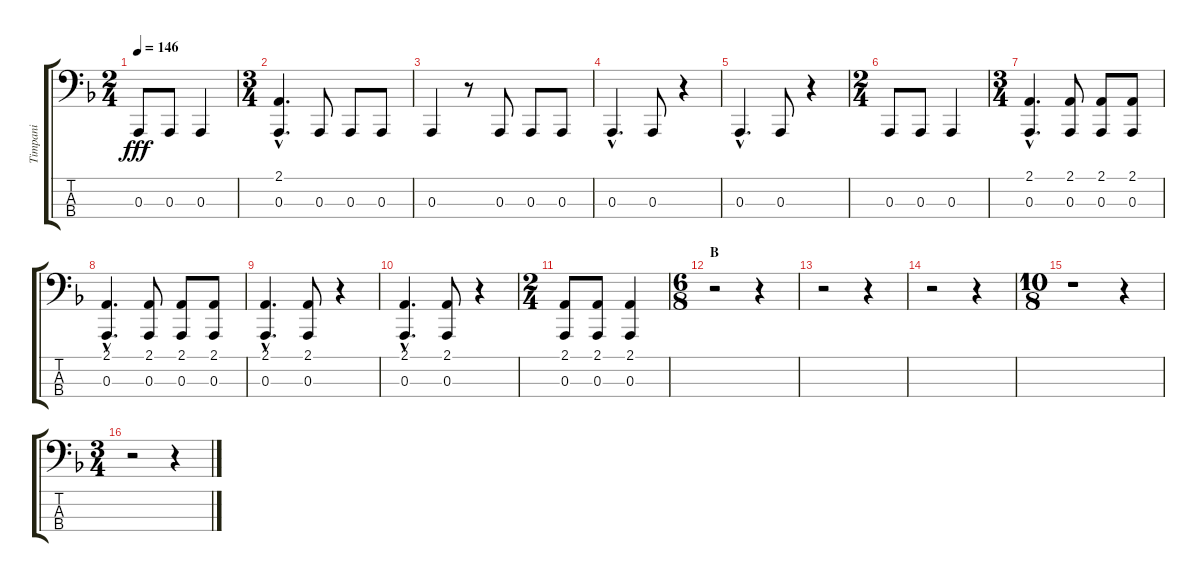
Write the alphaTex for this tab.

\track ("Timpani" "Timpani") {instrument timpani}
\staff {score tabs}
\tuning (G2 D2 A1 E1) {hide}
\ts (2 4)
\tempo 146
\clef f4
\ks f
0.3.8{dy fff} 0.3.8 0.3.4 |
\ts (3 4)
(2.1{hac} 0.3{hac}).4{d} 0.3.8 0.3.8 0.3.8 |
0.3.4 r.8 0.3.8 0.3.8 0.3.8 |
0.3{hac}.4{d} 0.3.8 r.4 |
0.3{hac}.4{d} 0.3.8 r.4 |
\ts (2 4)
0.3.8 0.3.8 0.3.4 |
\ts (3 4)
(2.1{hac} 0.3{hac}).4{d} (2.1 0.3).8 (2.1 0.3).8 (2.1 0.3).8 |
(2.1{hac} 0.3{hac}).4{d} (2.1 0.3).8 (2.1 0.3).8 (2.1 0.3).8 |
(2.1{hac} 0.3{hac}).4{d} (2.1 0.3).8 r.4 |
(2.1{hac} 0.3{hac}).4{d} (2.1 0.3).8 r.4 |
\ts (2 4)
(2.1 0.3).8 (2.1 0.3).8 (2.1 0.3).4 |
\ts (6 8)
\section ("" "B")
r.2 r.4 |
r.2 r.4 |
r.2 r.4 |
\ts (10 8)
r.1 r.4 |
\ts (3 4)
r.2 r.4
